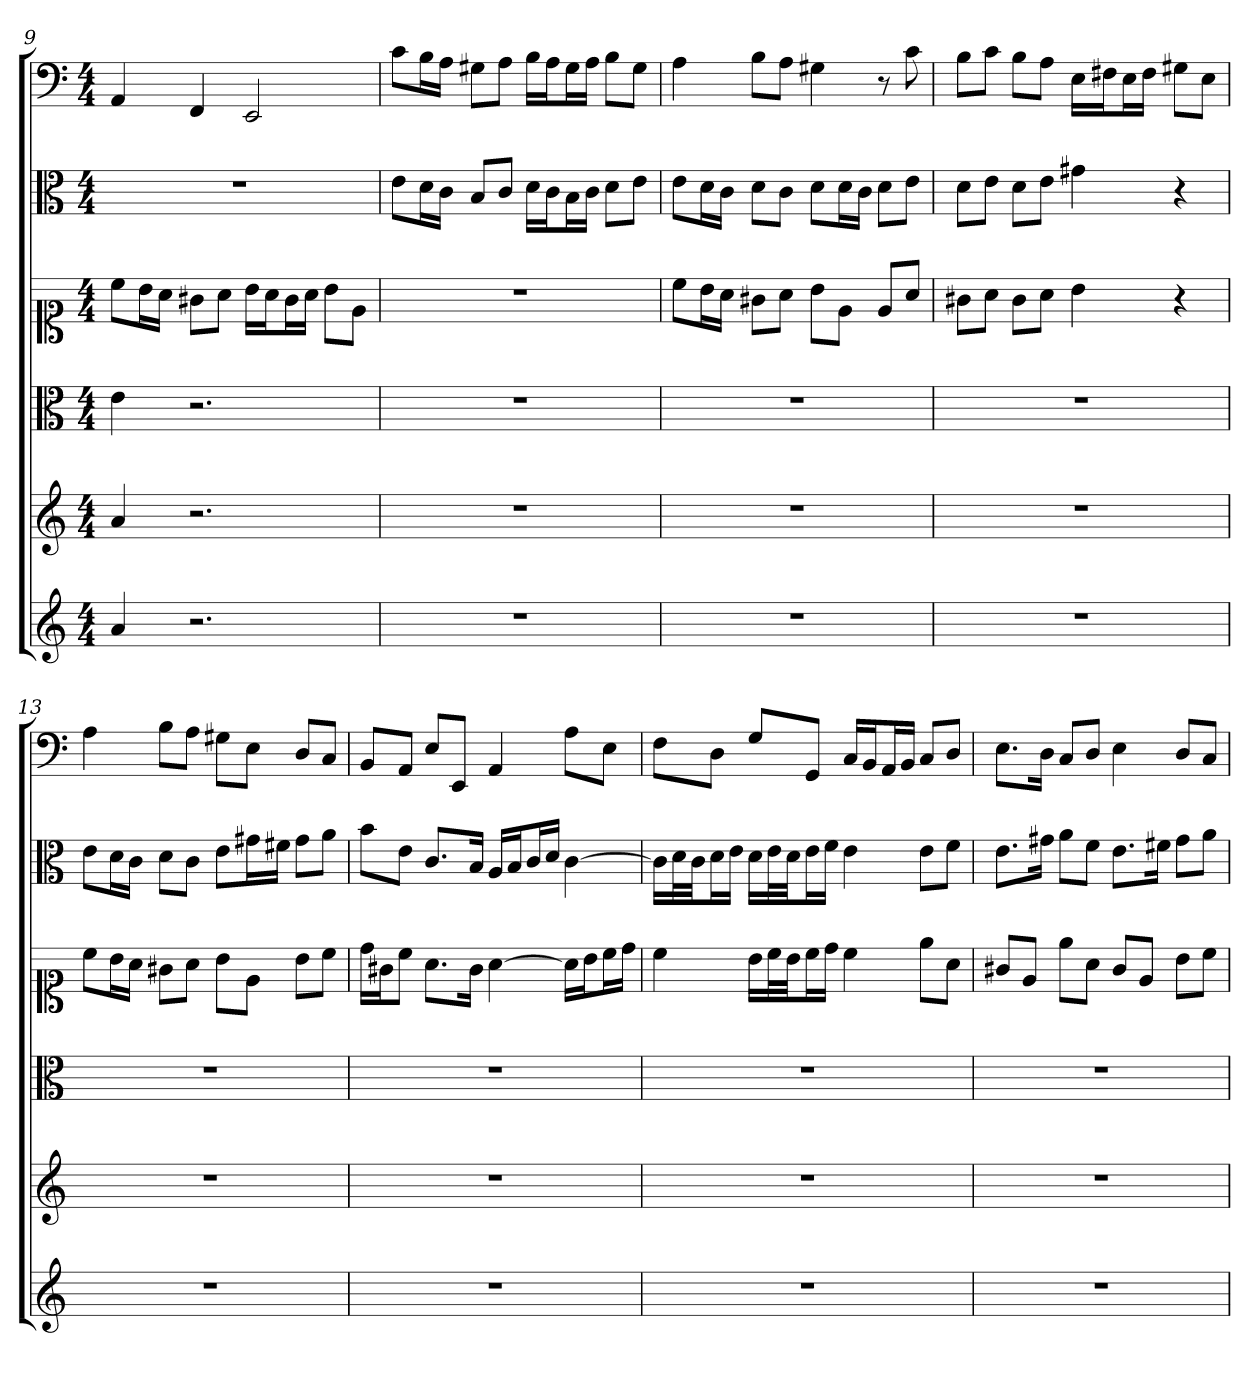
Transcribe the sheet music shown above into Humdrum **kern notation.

**kern	**kern	**kern	**kern	**kern	**kern
*part6	*part5	*part4	*part3	*part2	*part1
*staff6	*staff5	*staff4	*staff3	*staff2	*staff1
*	*	*clefC3	*clefC1	*clefC3	*clefF4
*k[]	*k[]	*k[]	*k[]	*k[]	*k[]
*a:	*a:	*a:	*a:	*a:	*a:
*M4/4	*M4/4	*M4/4	*M4/4	*M4/4	*M4/4
=9	=9	=9	=9	=9	=9
4a	4a	4e	8cc\L	1r	4AA
.	.	.	16b\L	.	.
.	.	.	16a\JJ	.	.
2.r	2.r	2.r	8g#X\L	.	4FF
.	.	.	8a\J	.	.
.	.	.	16b\LL	.	2EE
.	.	.	16a\J	.	.
.	.	.	16g#\L	.	.
.	.	.	16a\JJ	.	.
.	.	.	8b\L	.	.
.	.	.	8e\J	.	.
=10	=10	=10	=10	=10	=10
1r	1r	1r	1r	8e\L	8c\L
.	.	.	.	16d\L	16B\L
.	.	.	.	16c\JJ	16A\JJ
.	.	.	.	8B/L	8G#X\L
.	.	.	.	8c/J	8A\J
.	.	.	.	16d\LL	16B\LL
.	.	.	.	16c\J	16A\J
.	.	.	.	16B\L	16G#\L
.	.	.	.	16c\JJ	16A\JJ
.	.	.	.	8d\L	8B\L
.	.	.	.	8e\J	8G#\J
=11	=11	=11	=11	=11	=11
1r	1r	1r	8cc\L	8e\L	4A
.	.	.	16b\L	16d\L	.
.	.	.	16a\JJ	16c\JJ	.
.	.	.	8g#X\L	8d\L	8B\L
.	.	.	8a\J	8c\J	8A\J
.	.	.	8b\L	8d\L	4G#X
.	.	.	8e\J	16d\L	.
.	.	.	.	16c\JJ	.
.	.	.	8e/L	8d\L	8r
.	.	.	8a/J	8e\J	8c
=12	=12	=12	=12	=12	=12
1r	1r	1r	8g#X\L	8d\L	8B\L
.	.	.	8a\J	8e\J	8c\J
.	.	.	8g#\L	8d\L	8B\L
.	.	.	8a\J	8e\J	8A\J
.	.	.	4b	4g#X	16E\LL
.	.	.	.	.	16F#X\J
.	.	.	.	.	16E\L
.	.	.	.	.	16F#\JJ
.	.	.	4r	4r	8G#X\L
.	.	.	.	.	8E\J
=13	=13	=13	=13	=13	=13
1r	1r	1r	8cc\L	8e\L	4A
.	.	.	16b\L	16d\L	.
.	.	.	16a\JJ	16c\JJ	.
.	.	.	8g#X\L	8d\L	8B\L
.	.	.	8a\J	8c\J	8A\J
.	.	.	8b\L	8e\L	8G#X\L
.	.	.	8e\J	16g#X\L	8E\J
.	.	.	.	16f#X\JJ	.
.	.	.	8b\L	8g#\L	8D/L
.	.	.	8cc\J	8a\J	8C/J
=14	=14	=14	=14	=14	=14
1r	1r	1r	16dd\LL	8b\L	8BB/L
.	.	.	16g#X\J	.	.
.	.	.	8cc\J	8e\J	8AA/J
.	.	.	8.a\L	8.c/L	8E/L
.	.	.	.	.	8EE/J
.	.	.	16g#\Jk	16B/Jk	.
.	.	.	[4a	16A/LL	4AA
.	.	.	.	16B/J	.
.	.	.	.	16c/L	.
.	.	.	.	16d/JJ	.
.	.	.	16a\LL]	[4c	8A\L
.	.	.	16b\J	.	.
.	.	.	16cc\L	.	8E\J
.	.	.	16dd\JJ	.	.
=15	=15	=15	=15	=15	=15
1r	1r	1r	4cc	16c\LL]	8F\L
.	.	.	.	32d\L	.
.	.	.	.	32c\JJ	.
.	.	.	.	16d\L	8D\J
.	.	.	.	16e\JJ	.
.	.	.	16b\LL	16d\LL	8G/L
.	.	.	32cc\L	32e\L	.
.	.	.	32b\JJ	32d\JJ	.
.	.	.	16cc\L	16e\L	8GG/J
.	.	.	16dd\JJ	16f\JJ	.
.	.	.	4cc	4e	16C/LL
.	.	.	.	.	16BB/J
.	.	.	.	.	16AA/L
.	.	.	.	.	16BB/JJ
.	.	.	8ee\L	8e\L	8C/L
.	.	.	8a\J	8f\J	8D/J
=16	=16	=16	=16	=16	=16
1r	1r	1r	8g#X/L	8.e\L	8.E\L
.	.	.	8e/J	.	.
.	.	.	.	16g#X\Jk	16D\Jk
.	.	.	8ee\L	8a\L	8C/L
.	.	.	8a\J	8f\J	8D/J
.	.	.	8g#/L	8.e\L	4E
.	.	.	8e/J	.	.
.	.	.	.	16f#X\Jk	.
.	.	.	8b\L	8g#\L	8D/L
.	.	.	8cc\J	8a\J	8C/J
=	=	=	=	=	=
*-	*-	*-	*-	*-	*-
